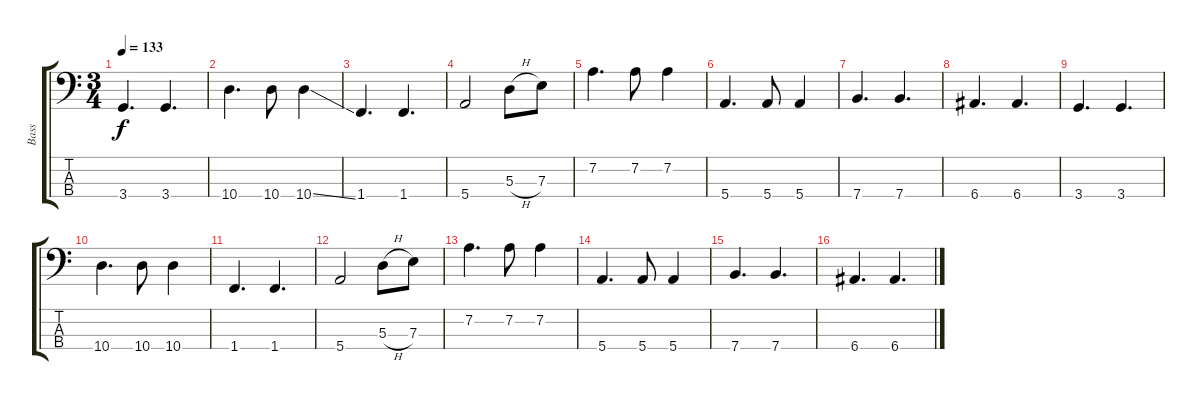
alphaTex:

\track ("Bass" "Bass") {instrument electricbassfinger}
\staff {score tabs}
\tuning (G2 D2 A1 E1) {hide}
\ts (3 4)
\tempo 133
\clef f4
\ks c
3.4.4{d dy f} 3.4.4{d} |
10.4.4{d} 10.4.8 10.4{ss}.4 |
1.4.4{d} 1.4.4{d} |
5.4.2 5.3{h}.8 7.3.8 |
7.2.4{d} 7.2.8 7.2.4 |
5.4.4{d} 5.4.8 5.4.4 |
7.4.4{d} 7.4.4{d} |
6.4.4{d} 6.4.4{d} |
3.4.4{d} 3.4.4{d} |
10.4.4{d} 10.4.8 10.4.4 |
1.4.4{d} 1.4.4{d} |
5.4.2 5.3{h}.8 7.3.8 |
7.2.4{d} 7.2.8 7.2.4 |
5.4.4{d} 5.4.8 5.4.4 |
7.4.4{d} 7.4.4{d} |
6.4.4{d} 6.4.4{d}
